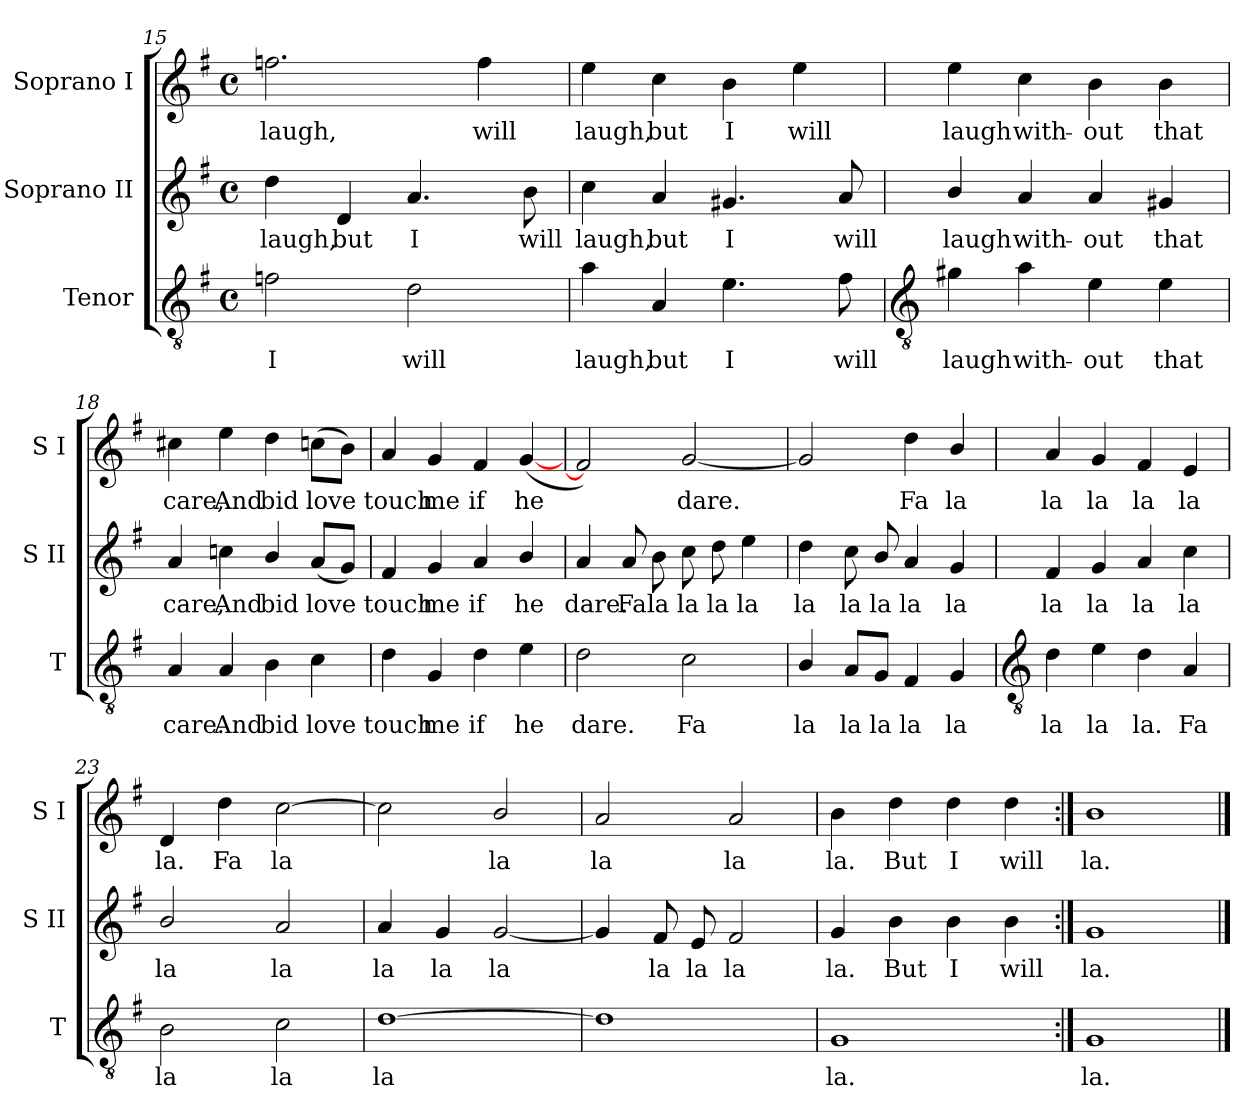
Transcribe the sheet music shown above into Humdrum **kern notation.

**kern	**text	**kern	**text	**kern	**text
*part3	*part3	*part2	*part2	*part1	*part1
*staff3	*staff3	*staff2	*staff2	*staff1	*staff1
*I"Tenor	*	*I"Soprano II	*	*I"Soprano I	*
*I'T	*	*I'S II	*	*I'S I	*
*clefGv2	*	*clefG2	*	*clefG2	*
*k[f#]	*	*k[f#]	*	*k[f#]	*
*G:	*	*G:	*	*G:	*
*M4/4	*	*M4/4	*	*M4/4	*
*met(c)	*	*met(c)	*	*met(c)	*
=15	=15	=15	=15	=15	=15
!	!LO:LY:b	!	!LO:LY:b	!	!LO:LY:b
2fn	I	4dd	laugh,	2.ffn	laugh,
!	!	!	!LO:LY:b	!	!
.	.	4d	but	.	.
!	!LO:LY:b	!	!LO:LY:b	!	!
2d	will	4.a	I	.	.
!	!	!	!	!	!LO:LY:b
.	.	.	.	4ff	will
!	!	!	!LO:LY:b	!	!
.	.	8b	will	.	.
=16	=16	=16	=16	=16	=16
!	!LO:LY:b	!	!LO:LY:b	!	!LO:LY:b
4a	laugh,	4cc	laugh,	4ee	laugh,
!	!LO:LY:b	!	!LO:LY:b	!	!LO:LY:b
4A	but	4a	but	4cc	but
!	!LO:LY:b	!	!LO:LY:b	!	!LO:LY:b
4.e	I	4.g#X	I	4b	I
!	!	!	!	!	!LO:LY:b
.	.	.	.	4ee	will
!	!LO:LY:b	!	!LO:LY:b	!	!
8f#	will	8a	will	.	.
!!LO:LB:g=z
=17	=17	=17	=17	=17	=17
*clefGv2	*	*	*	*	*
!	!LO:LY:b	!	!LO:LY:b	!	!LO:LY:b
4g#X	laugh	4b/	laugh	4ee	laugh
!	!LO:LY:b	!	!LO:LY:b	!	!LO:LY:b
4a	with-	4a	with-	4cc	with-
!	!LO:LY:b	!	!LO:LY:b	!	!LO:LY:b
4e	-out	4a	-out	4b	-out
!	!LO:LY:b	!	!LO:LY:b	!	!LO:LY:b
4e	that	4g#X	that	4b	that
=18	=18	=18	=18	=18	=18
!	!LO:LY:b	!	!LO:LY:b	!	!LO:LY:b
4A	care.	4a	care,	4cc#X	care,
!	!LO:LY:b	!	!LO:LY:b	!	!LO:LY:b
4A	And	4ccn	And	4ee	And
!	!LO:LY:b	!	!LO:LY:b	!	!LO:LY:b
4B	bid	4b/	bid	4dd	bid
!	!LO:LY:b	!	!LO:LY:b	!	!LO:LY:b
4c	love	(<8aL	love	(>8ccnL	love
.	.	8gJ)	.	8bJ)	.
=19	=19	=19	=19	=19	=19
!	!LO:LY:b	!	!LO:LY:b	!	!LO:LY:b
4d	touch	4f#	touch	4a	touch
!	!LO:LY:b	!	!LO:LY:b	!	!LO:LY:b
4G	me	4g	me	4g	me
!	!LO:LY:b	!	!LO:LY:b	!	!LO:LY:b
4d	if	4a	if	4f#	if
!	!LO:LY:b	!	!LO:LY:b	!	!LO:LY:b
4e	he	4b/	he	(<[4g	he
=20	=20	=20	=20	=20	=20
!	!LO:LY:b	!	!LO:LY:b	!	!
2d	dare.	4a	dare.	2f#])	.
!	!	!	!LO:LY:b	!	!
.	.	8a	Fa	.	.
!	!	!	!LO:LY:b	!	!
.	.	8b	la	.	.
!	!LO:LY:b	!	!LO:LY:b	!	!LO:LY:b
2c	Fa	8cc	la	[2g	dare.
!	!	!	!LO:LY:b	!	!
.	.	8dd	la	.	.
!	!	!	!LO:LY:b	!	!
.	.	4ee	la	.	.
=21	=21	=21	=21	=21	=21
!	!LO:LY:b	!	!LO:LY:b	!	!
4B/	la	4dd	la	2g]	.
!	!LO:LY:b	!	!LO:LY:b	!	!
8A/L	la	8cc	la	.	.
!	!LO:LY:b	!	!LO:LY:b	!	!
8G/J	la	8b/	la	.	.
!	!LO:LY:b	!	!LO:LY:b	!	!LO:LY:b
4F#	la	4a	la	4dd	Fa
!	!LO:LY:b	!	!LO:LY:b	!	!LO:LY:b
4G	la	4g	la	4b/	la
!!LO:LB:g=z
=22	=22	=22	=22	=22	=22
*clefGv2	*	*	*	*	*
!	!LO:LY:b	!	!LO:LY:b	!	!LO:LY:b
4d	la	4f#	la	4a	la
!	!LO:LY:b	!	!LO:LY:b	!	!LO:LY:b
4e	la	4g	la	4g	la
!	!LO:LY:b	!	!LO:LY:b	!	!LO:LY:b
4d	la.	4a	la	4f#	la
!	!LO:LY:b	!	!LO:LY:b	!	!LO:LY:b
4A	Fa	4cc	la	4e	la
=23	=23	=23	=23	=23	=23
!	!LO:LY:b	!	!LO:LY:b	!	!LO:LY:b
2B	la	2b/	la	4d	la.
!	!	!	!	!	!LO:LY:b
.	.	.	.	4dd	Fa
!	!LO:LY:b	!	!LO:LY:b	!	!LO:LY:b
2c	la	2a	la	[2cc	la
=24	=24	=24	=24	=24	=24
!	!LO:LY:b	!	!LO:LY:b	!	!
[1d	la	4a	la	2cc]	.
!	!	!	!LO:LY:b	!	!
.	.	4g	la	.	.
!	!	!	!LO:LY:b	!	!LO:LY:b
.	.	[2g	la	2b/	la
=25	=25	=25	=25	=25	=25
!	!	!	!	!	!LO:LY:b
1d]	.	4g]	.	2a	la
!	!	!	!LO:LY:b	!	!
.	.	8f#	la	.	.
!	!	!	!LO:LY:b	!	!
.	.	8e	la	.	.
!	!	!	!LO:LY:b	!	!LO:LY:b
.	.	2f#	la	2a	la
=26	=26	=26	=26	=26	=26
!	!LO:LY:b	!	!LO:LY:b	!	!LO:LY:b
1G	la.	4g	la.	4b	la.
!	!	!	!LO:LY:b	!	!LO:LY:b
.	.	4b	But	4dd	But
!	!	!	!LO:LY:b	!	!LO:LY:b
.	.	4b	I	4dd	I
!	!	!	!LO:LY:b	!	!LO:LY:b
.	.	4b	will	4dd	will
=27:|!	=27:|!	=27:|!	=27:|!	=27:|!	=27:|!
!	!LO:LY:b	!	!LO:LY:b	!	!LO:LY:b
1G	la.	1g	la.	1b	la.
==	==	==	==	==	==
*-	*-	*-	*-	*-	*-
